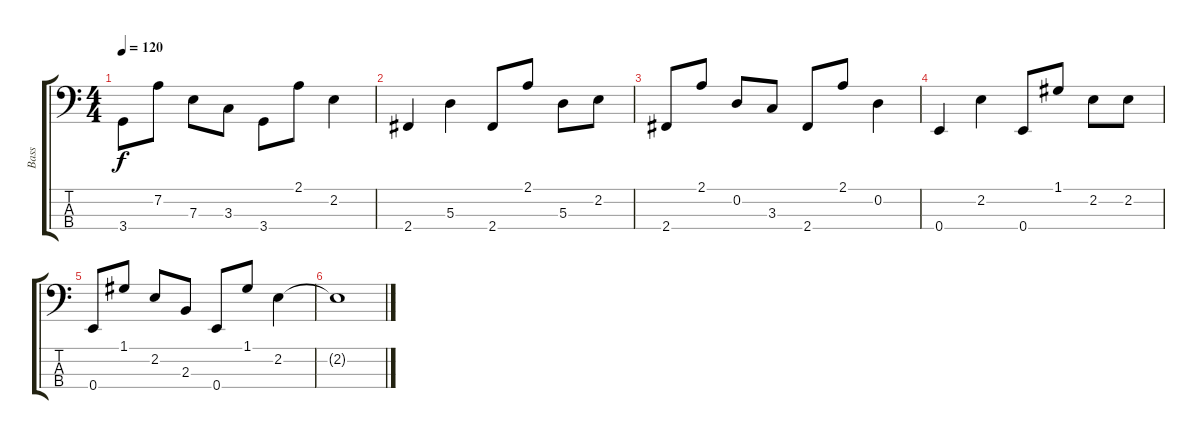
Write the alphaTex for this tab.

\track ("Bass" "Bass") {instrument fretlessbass}
\staff {score tabs}
\tuning (G2 D2 A1 E1) {hide}
\ts (4 4)
\tempo 120
\clef f4
\ks c
3.4.8{dy f} 7.2.8 7.3.8 3.3.8 3.4.8 2.1.8 2.2.4 |
2.4.4 5.3.4 2.4.8 2.1.8 5.3.8 2.2.8 |
2.4.8 2.1.8 0.2.8 3.3.8 2.4.8 2.1.8 0.2.4 |
0.4.4 2.2.4 0.4.8 1.1.8 2.2.8 2.2.8 |
0.4.8 1.1.8 2.2.8 2.3.8 0.4.8 1.1.8 2.2.4 |
2.2{t}.1
